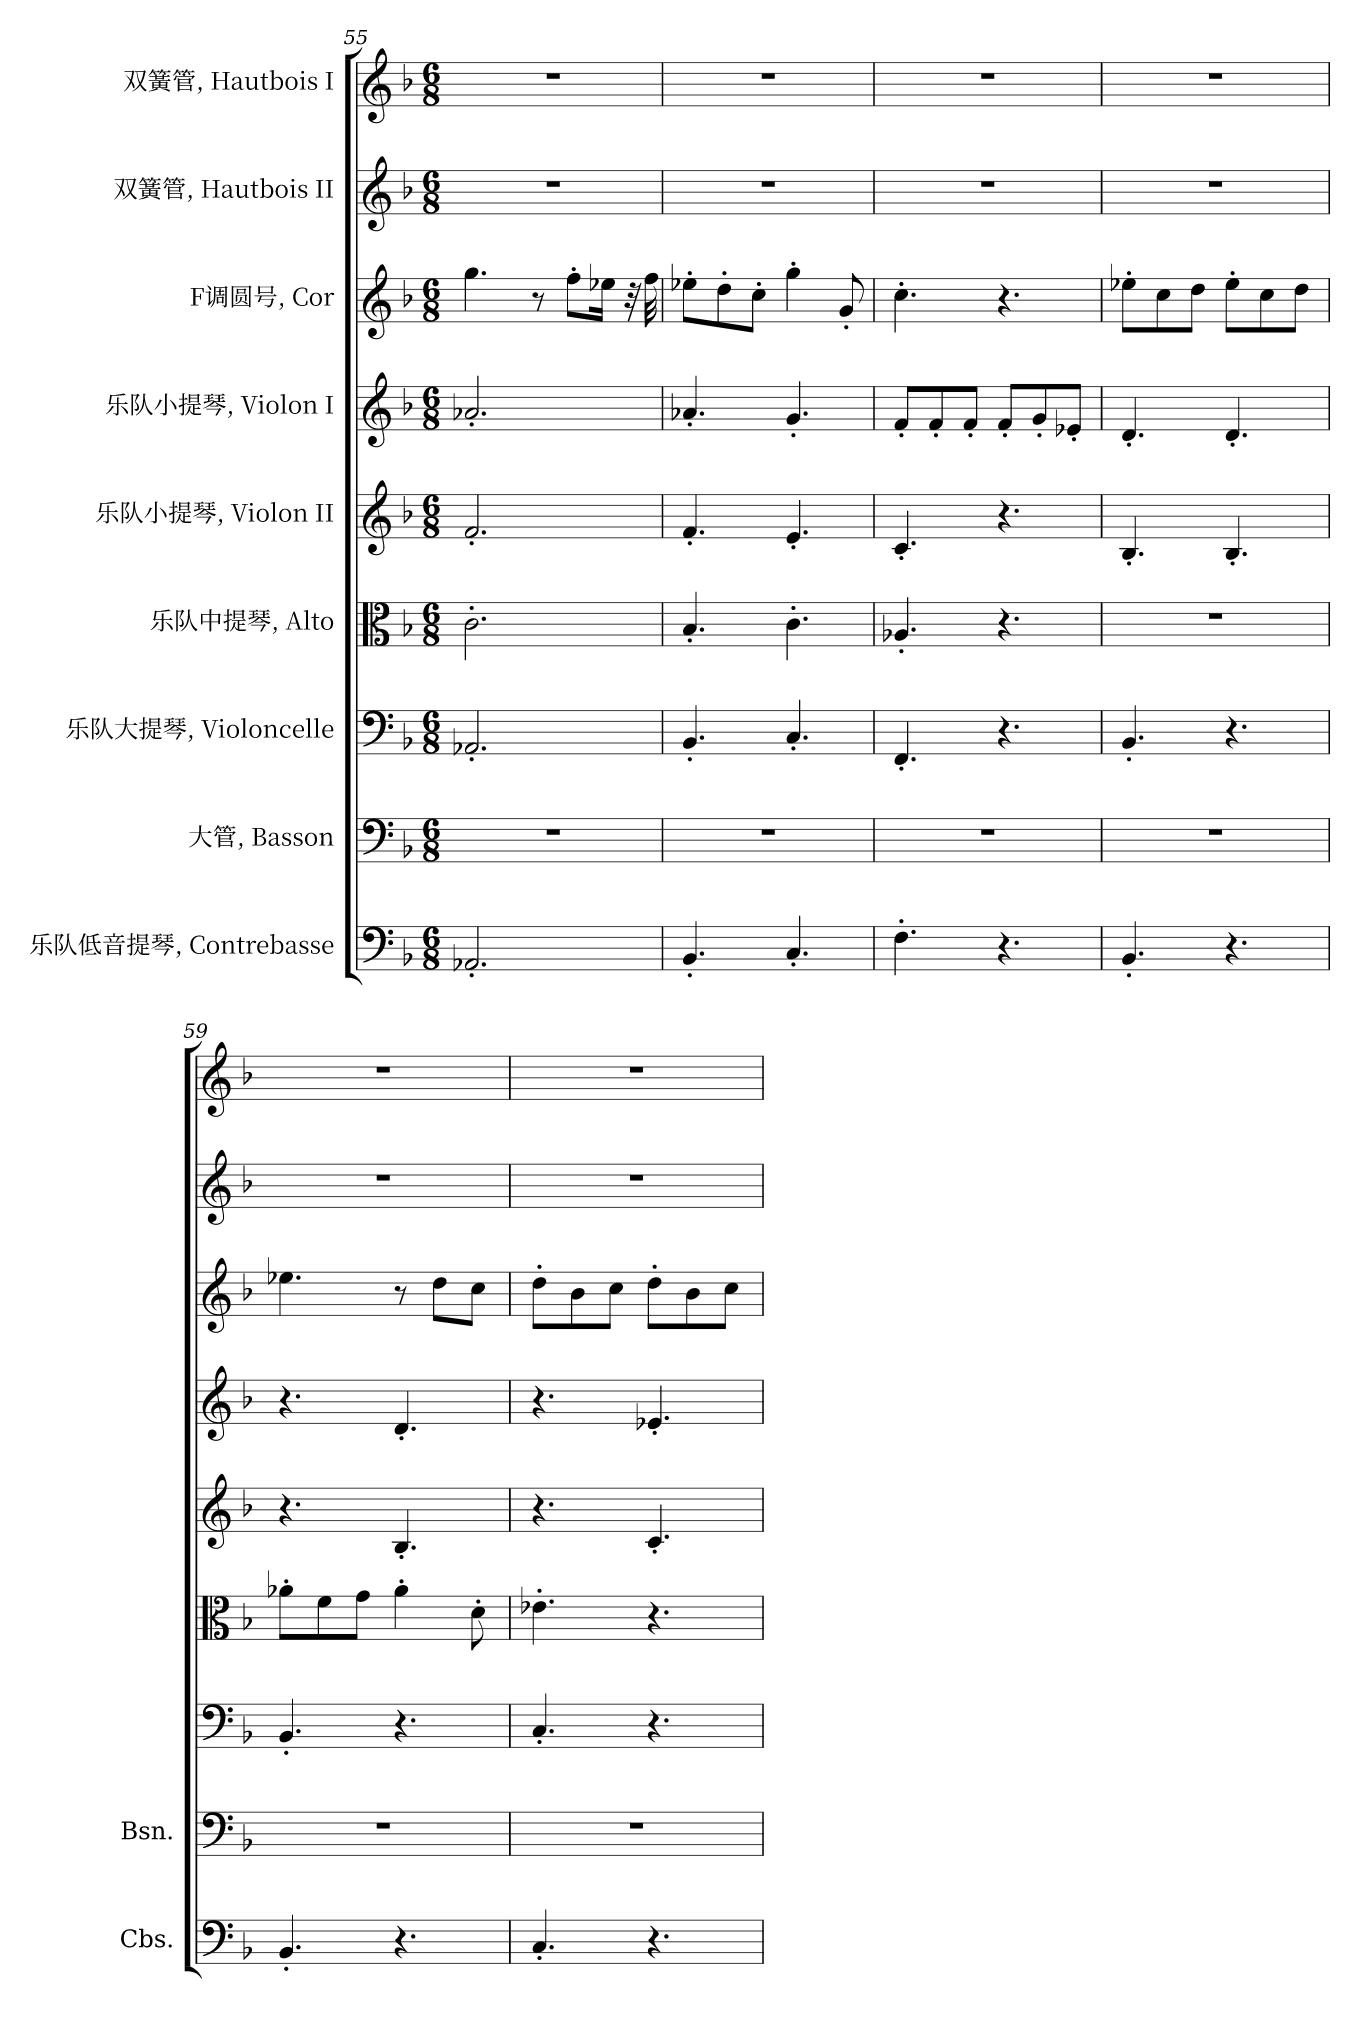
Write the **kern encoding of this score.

**kern	**kern	**kern	**kern	**kern	**kern	**kern	**kern	**kern
*part9	*part8	*part7	*part6	*part5	*part4	*part3	*part2	*part1
*staff9	*staff8	*staff7	*staff6	*staff5	*staff4	*staff3	*staff2	*staff1
*I"乐队低音提琴, Contrebasse	*I"大管, Basson	*I"乐队大提琴, Violoncelle	*I"乐队中提琴, Alto	*I"乐队小提琴, Violon II	*I"乐队小提琴, Violon I	*I"F调圆号, Cor	*I"双簧管, Hautbois II	*I"双簧管, Hautbois I
*I'Cbs.	*I'Bsn.	*	*	*	*	*	*	*
*clefF4	*clefF4	*clefF4	*clefC3	*clefG2	*clefG2	*clefG2	*clefG2	*clefG2
*ITrd7c12	*	*	*	*	*	*ITrd4c7	*	*
*k[b-]	*k[b-]	*k[b-]	*k[b-]	*k[b-]	*k[b-]	*k[b-e-]	*k[b-]	*k[b-]
*M6/8	*M6/8	*M6/8	*M6/8	*M6/8	*M6/8	*M6/8	*M6/8	*M6/8
=55	=55	=55	=55	=55	=55	=55	=55	=55
2.AAA-X'/	2.r	2.AA-X'/	2.c'\	2.f'/	2.a-X'/	4.cc\	2.r	2.r
.	.	.	.	.	.	8r	.	.
.	.	.	.	.	.	8b-'\L	.	.
.	.	.	.	.	.	16a-X\Jk	.	.
.	.	.	.	.	.	32r	.	.
.	.	.	.	.	.	32b-\	.	.
=56	=56	=56	=56	=56	=56	=56	=56	=56
4.BBB-'/	2.r	4.BB-'/	4.B-'/	4.f'/	4.a-X'/	8a-X'\L	2.r	2.r
.	.	.	.	.	.	8g'\	.	.
.	.	.	.	.	.	8f'\J	.	.
4.CC'/	.	4.C'/	4.c'\	4.e'/	4.g'/	4cc'\	.	.
.	.	.	.	.	.	8c'/	.	.
=57	=57	=57	=57	=57	=57	=57	=57	=57
4.FF'\	2.r	4.FF'/	4.A-X'/	4.c'/	8f'/L	4.f'\	2.r	2.r
.	.	.	.	.	8f'/	.	.	.
.	.	.	.	.	8f'/J	.	.	.
4.r	.	4.r	4.r	4.r	8f'/L	4.r	.	.
.	.	.	.	.	8g'/	.	.	.
.	.	.	.	.	8e-X'/J	.	.	.
=58	=58	=58	=58	=58	=58	=58	=58	=58
4.BBB-'/	2.r	4.BB-'/	2.r	4.B-'/	4.d'/	8a-X'\L	2.r	2.r
.	.	.	.	.	.	8f\	.	.
.	.	.	.	.	.	8g\J	.	.
4.r	.	4.r	.	4.B-'/	4.d'/	8a-'\L	.	.
.	.	.	.	.	.	8f\	.	.
.	.	.	.	.	.	8g\J	.	.
=59	=59	=59	=59	=59	=59	=59	=59	=59
4.BBB-'/	2.r	4.BB-'/	8a-X'\L	4.r	4.r	4.a-X\	2.r	2.r
.	.	.	8f\	.	.	.	.	.
.	.	.	8g\J	.	.	.	.	.
4.r	.	4.r	4a-'\	4.B-'/	4.d'/	8r	.	.
.	.	.	.	.	.	8g\L	.	.
.	.	.	8d'\	.	.	8f\J	.	.
!!LO:PB:g=z
=60	=60	=60	=60	=60	=60	=60	=60	=60
4.CC'/	2.r	4.C'/	4.e-X'\	4.r	4.r	8g'\L	2.r	2.r
.	.	.	.	.	.	8e-\	.	.
.	.	.	.	.	.	8f\J	.	.
4.r	.	4.r	4.r	4.c'/	4.e-X'/	8g'\L	.	.
.	.	.	.	.	.	8e-\	.	.
.	.	.	.	.	.	8f\J	.	.
=	=	=	=	=	=	=	=	=
*-	*-	*-	*-	*-	*-	*-	*-	*-
